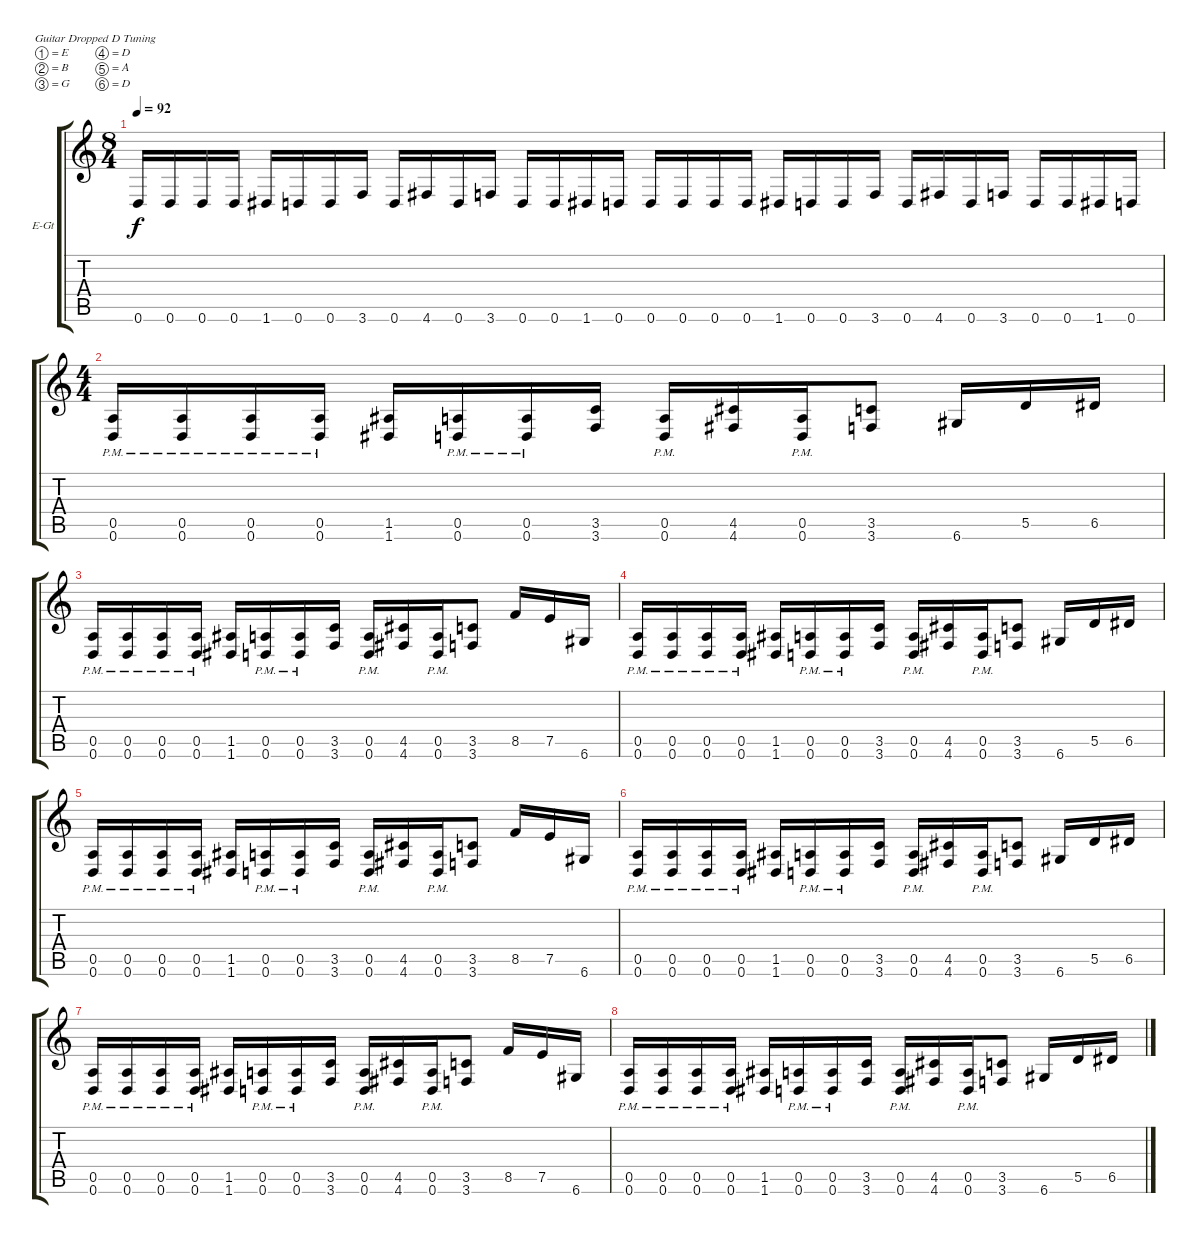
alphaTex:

\bracketExtendMode groupsimilarinstruments
\firstSystemTrackNameOrientation horizontal
\otherSystemsTrackNameOrientation horizontal
\track ("Will Adler" "E-Gt") {instrument overdrivenguitar}
\staff {score tabs}
\tuning (E4 B3 G3 D3 A2 D2)
\ts (8 4)
\tempo 92
\clef g2
\ks c
0.6.16{dy f} 0.6.16 0.6.16 0.6.16 1.6.16 0.6.16 0.6.16 3.6.16 0.6.16 4.6.16 0.6.16 3.6.16 0.6.16 0.6.16 1.6.16 0.6.16 0.6.16 0.6.16 0.6.16 0.6.16 1.6.16 0.6.16 0.6.16 3.6.16 0.6.16 4.6.16 0.6.16 3.6.16 0.6.16 0.6.16 1.6.16 0.6.16 |
\ts (4 4)
\beaming (8 2 2 2 2)
(0.5{pm} 0.6{pm}).16 (0.5{pm} 0.6{pm}).16 (0.5{pm} 0.6{pm}).16 (0.5{pm} 0.6{pm}).16 (1.5 1.6).16 (0.5{pm} 0.6{pm}).16 (0.5{pm} 0.6{pm}).16 (3.5 3.6).16 (0.5{pm} 0.6{pm}).16 (4.5 4.6).16 (0.6{pm} 0.5{pm}).16 (3.6 3.5).8 6.6.16 5.5.16 6.5.16 |
(0.5{pm} 0.6{pm}).16 (0.5{pm} 0.6{pm}).16 (0.5{pm} 0.6{pm}).16 (0.5{pm} 0.6{pm}).16 (1.5 1.6).16 (0.5{pm} 0.6{pm}).16 (0.5{pm} 0.6{pm}).16 (3.5 3.6).16 (0.5{pm} 0.6{pm}).16 (4.5 4.6).16 (0.6{pm} 0.5{pm}).16 (3.6 3.5).8 8.5.16 7.5.16 6.6.16 |
(0.5{pm} 0.6{pm}).16 (0.5{pm} 0.6{pm}).16 (0.5{pm} 0.6{pm}).16 (0.5{pm} 0.6{pm}).16 (1.5 1.6).16 (0.5{pm} 0.6{pm}).16 (0.5{pm} 0.6{pm}).16 (3.5 3.6).16 (0.5{pm} 0.6{pm}).16 (4.5 4.6).16 (0.6{pm} 0.5{pm}).16 (3.6 3.5).8 6.6.16 5.5.16 6.5.16 |
(0.5{pm} 0.6{pm}).16 (0.5{pm} 0.6{pm}).16 (0.5{pm} 0.6{pm}).16 (0.5{pm} 0.6{pm}).16 (1.5 1.6).16 (0.5{pm} 0.6{pm}).16 (0.5{pm} 0.6{pm}).16 (3.5 3.6).16 (0.5{pm} 0.6{pm}).16 (4.5 4.6).16 (0.6{pm} 0.5{pm}).16 (3.6 3.5).8 8.5.16 7.5.16 6.6.16 |
(0.5{pm} 0.6{pm}).16 (0.5{pm} 0.6{pm}).16 (0.5{pm} 0.6{pm}).16 (0.5{pm} 0.6{pm}).16 (1.5 1.6).16 (0.5{pm} 0.6{pm}).16 (0.5{pm} 0.6{pm}).16 (3.5 3.6).16 (0.5{pm} 0.6{pm}).16 (4.5 4.6).16 (0.6{pm} 0.5{pm}).16 (3.6 3.5).8 6.6.16 5.5.16 6.5.16 |
(0.5{pm} 0.6{pm}).16 (0.5{pm} 0.6{pm}).16 (0.5{pm} 0.6{pm}).16 (0.5{pm} 0.6{pm}).16 (1.5 1.6).16 (0.5{pm} 0.6{pm}).16 (0.5{pm} 0.6{pm}).16 (3.5 3.6).16 (0.5{pm} 0.6{pm}).16 (4.5 4.6).16 (0.6{pm} 0.5{pm}).16 (3.6 3.5).8 8.5.16 7.5.16 6.6.16 |
(0.5{pm} 0.6{pm}).16 (0.5{pm} 0.6{pm}).16 (0.5{pm} 0.6{pm}).16 (0.5{pm} 0.6{pm}).16 (1.5 1.6).16 (0.5{pm} 0.6{pm}).16 (0.5{pm} 0.6{pm}).16 (3.5 3.6).16 (0.5{pm} 0.6{pm}).16 (4.5 4.6).16 (0.6{pm} 0.5{pm}).16 (3.6 3.5).8 6.6.16 5.5.16 6.5.16
